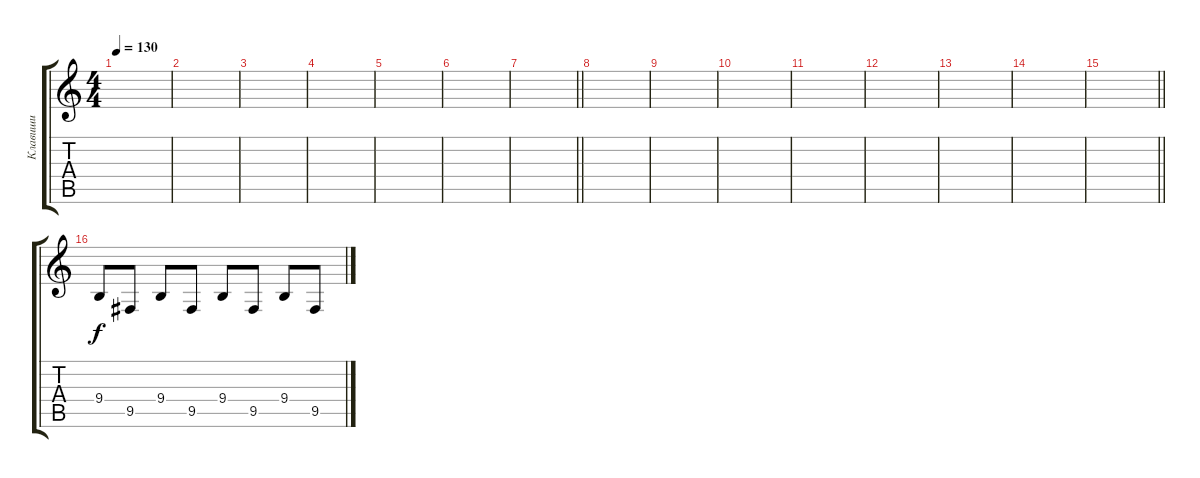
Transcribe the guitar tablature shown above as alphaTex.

\track ("Клавиши" "Клавиши") {instrument acousticgrandpiano}
\staff {score tabs}
\tuning (E4 B3 G3 D3 A2 E2) {hide}
\ts (4 4)
\tempo 130
\clef g2
\ks c
|
|
|
|
|
|
\barLineRight lightlight
|
|
|
|
|
|
|
|
\barLineRight lightlight
|
9.4.8 9.5.8 9.4.8 9.5.8 9.4.8 9.5.8 9.4.8 9.5.8
